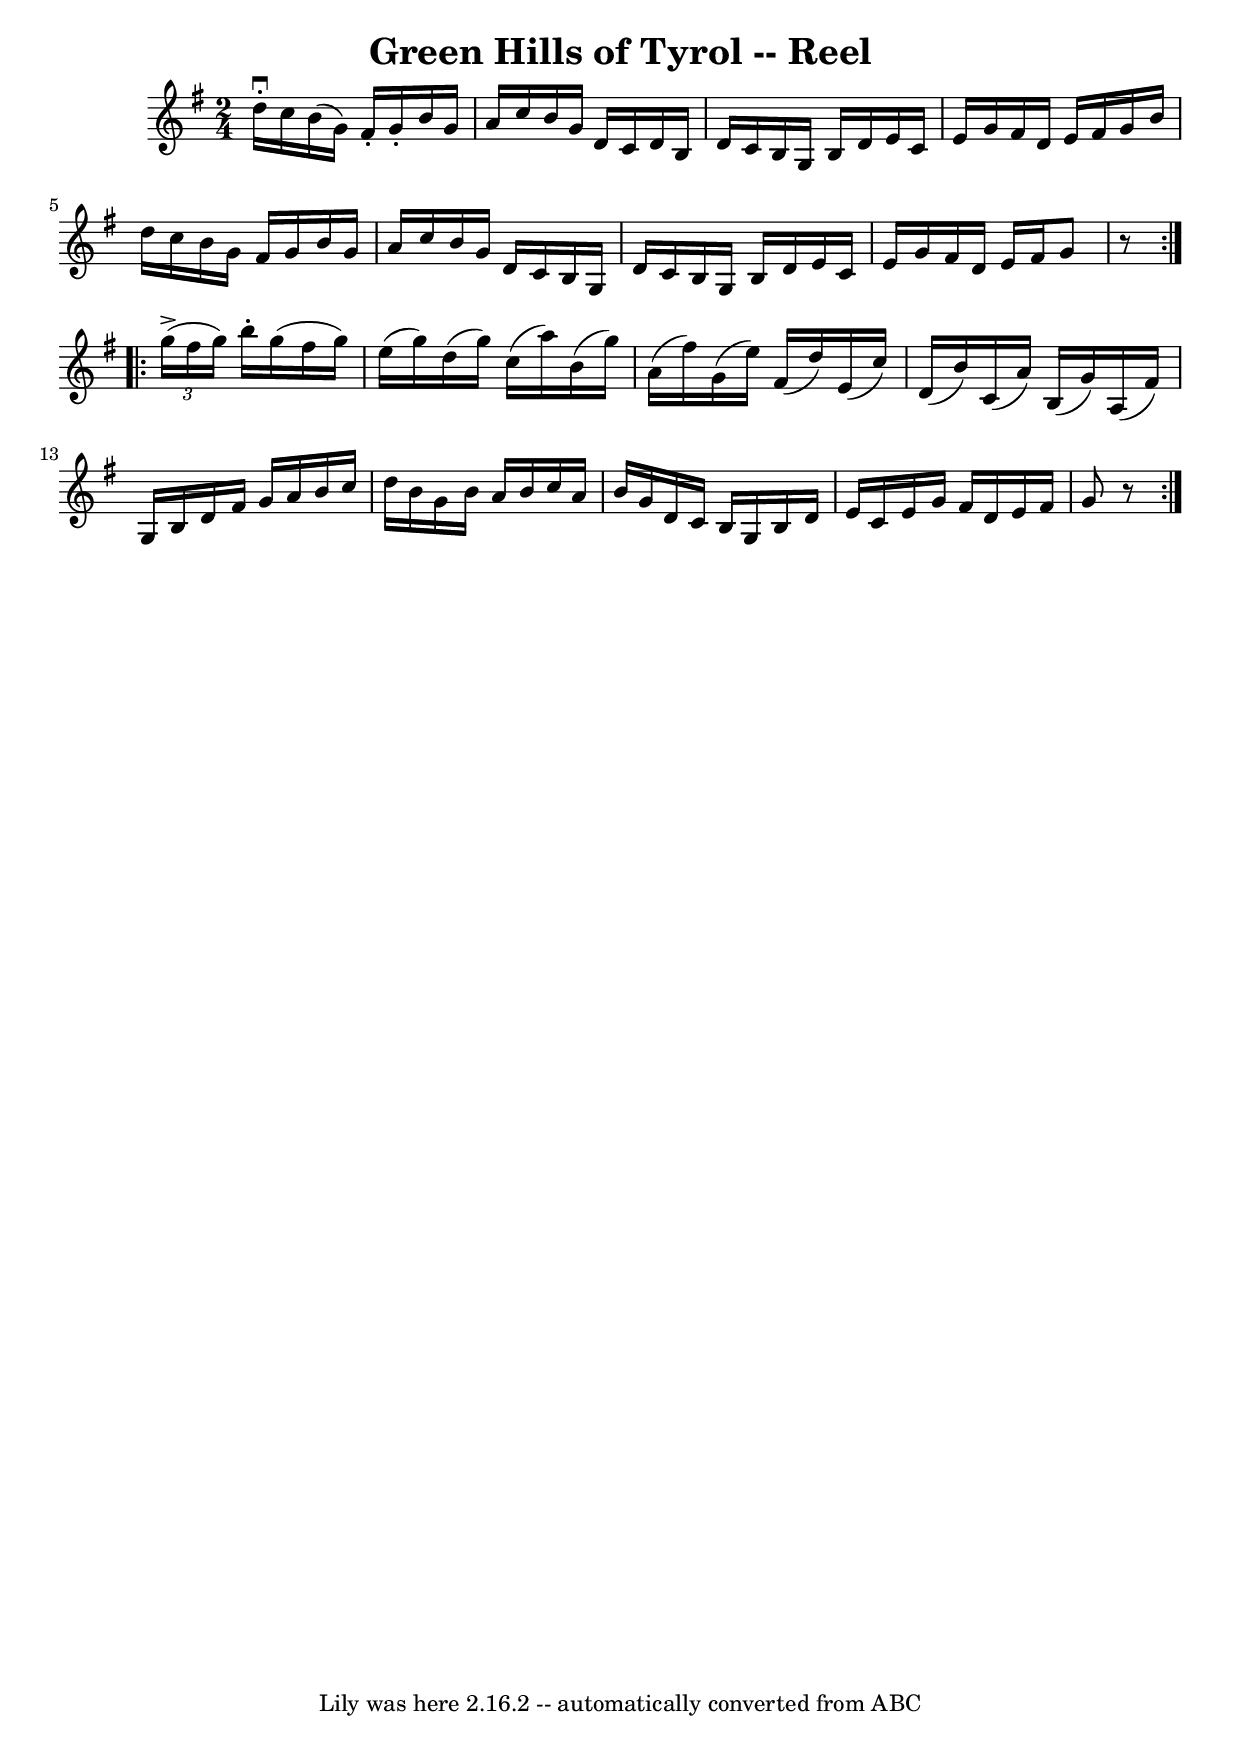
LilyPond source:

\version "2.16.2"
\include "Mammoth.ily"
\header {
  %% book = "Ryan's Mammoth Collection"
  crossRefNumber = "1"
  footnotes = ""
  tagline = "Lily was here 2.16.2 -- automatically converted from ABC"
  title = "Green Hills of Tyrol -- Reel"

}
voicedefault =  {



  \repeat volta 2 {

    \time 2/4 
    \key g \major     d''16^\downbow-. c''16   |
    b'16 (g'16 ) fis'16-. g'16-. b'16 g'16 a'16 c''16    |
    b'16         g'16 d'16 c'16 d'16 b16 d'16 c'16     |
    b16 g16         b16 d'16 e'16 c'16 e'16 g'16     |
    fis'16 d'16         e'16 fis'16 g'16 b'16 d''16 c''16     |
    b'16 g'16        fis'16 g'16 b'16 g'16 a'16 c''16     |
    b'16 g'16         d'16 c'16 b16 g16 d'16 c'16     |
    b16 g16 b16         d'16 e'16 c'16 e'16 g'16     |
    fis'16 d'16 e'16    
    fis'16 g'8    r8 
  } 
  \repeat volta 2 {
    \times 2/3 { g''16^\accent(
		 fis''16 g''16)  	       }  |
    b''16-. g''16 (fis''16 g''16)        e''16 (g''16) d''16 (g''16)  |
    c''16 (a''16) b'16 (g''16) a'16 (fis''16) g'16 (e''16) |
    fis'16 (     d''16) e'16 (c''16) d'16 (b'16) c'16 (a'16)  |
         b16 (g'16) a16 (fis'16) g16 b16 d'16 fis'16    |
    g'16 a'16 b'16 c''16 d''16 b'16 g'16 b'16     |
    a'16 b'16 c''16 a'16 b'16 g'16 d'16 c'16     |
    b16 g16 b16 d'16 e'16 c'16 e'16 g'16     |
    fis'16 d'16 e'16 fis'16 g'8    r8   
  }   

}

\score{
  <<

    \context Staff="default"
    {
      \voicedefault 
      
    }

  >>
  \layout {
    
  }
  \midi {
  }

}
